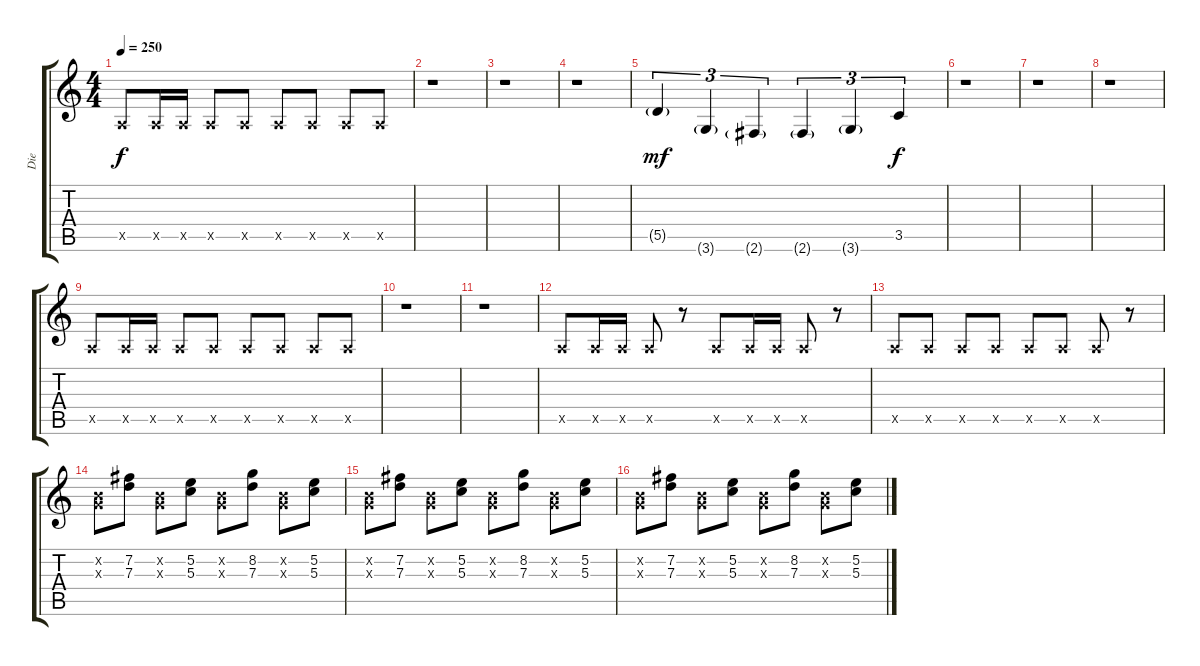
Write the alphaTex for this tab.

\track ("Die" "Die") {instrument electricguitarclean}
\staff {score tabs}
\tuning (E4 B3 G3 D3 A2 E2) {hide}
\ts (4 4)
\tempo 250
\clef g2
\ks c
0.5{x}.8{dy f} 0.5{x}.16 0.5{x}.16 0.5{x}.8 0.5{x}.8 0.5{x}.8 0.5{x}.8 0.5{x}.8 0.5{x}.8 |
r.1 |
r.1 |
r.1 |
5.5{g}.4{tu (3 2) dy mf} 3.6{g}.4{tu (3 2)} 2.6{g}.4{tu (3 2)} 2.6{g}.4{tu (3 2)} 3.6{g}.4{tu (3 2)} 3.5.4{tu (3 2) dy f} |
r.1 |
r.1 |
r.1 |
0.5{x}.8 0.5{x}.16 0.5{x}.16 0.5{x}.8 0.5{x}.8 0.5{x}.8 0.5{x}.8 0.5{x}.8 0.5{x}.8 |
r.1 |
r.1 |
0.5{x}.8 0.5{x}.16 0.5{x}.16 0.5{x}.8 r.8 0.5{x}.8 0.5{x}.16 0.5{x}.16 0.5{x}.8 r.8 |
0.5{x}.8 0.5{x}.8 0.5{x}.8 0.5{x}.8 0.5{x}.8 0.5{x}.8 0.5{x}.8 r.8 |
(0.2{x} 0.3{x}).8 (7.2 7.3).8 (0.2{x} 0.3{x}).8 (5.2 5.3).8 (0.2{x} 0.3{x}).8 (8.2 7.3).8 (0.2{x} 0.3{x}).8 (5.2 5.3).8 |
(0.2{x} 0.3{x}).8 (7.2 7.3).8 (0.2{x} 0.3{x}).8 (5.2 5.3).8 (0.2{x} 0.3{x}).8 (8.2 7.3).8 (0.2{x} 0.3{x}).8 (5.2 5.3).8 |
(0.2{x} 0.3{x}).8 (7.2 7.3).8 (0.2{x} 0.3{x}).8 (5.2 5.3).8 (0.2{x} 0.3{x}).8 (8.2 7.3).8 (0.2{x} 0.3{x}).8 (5.2 5.3).8
